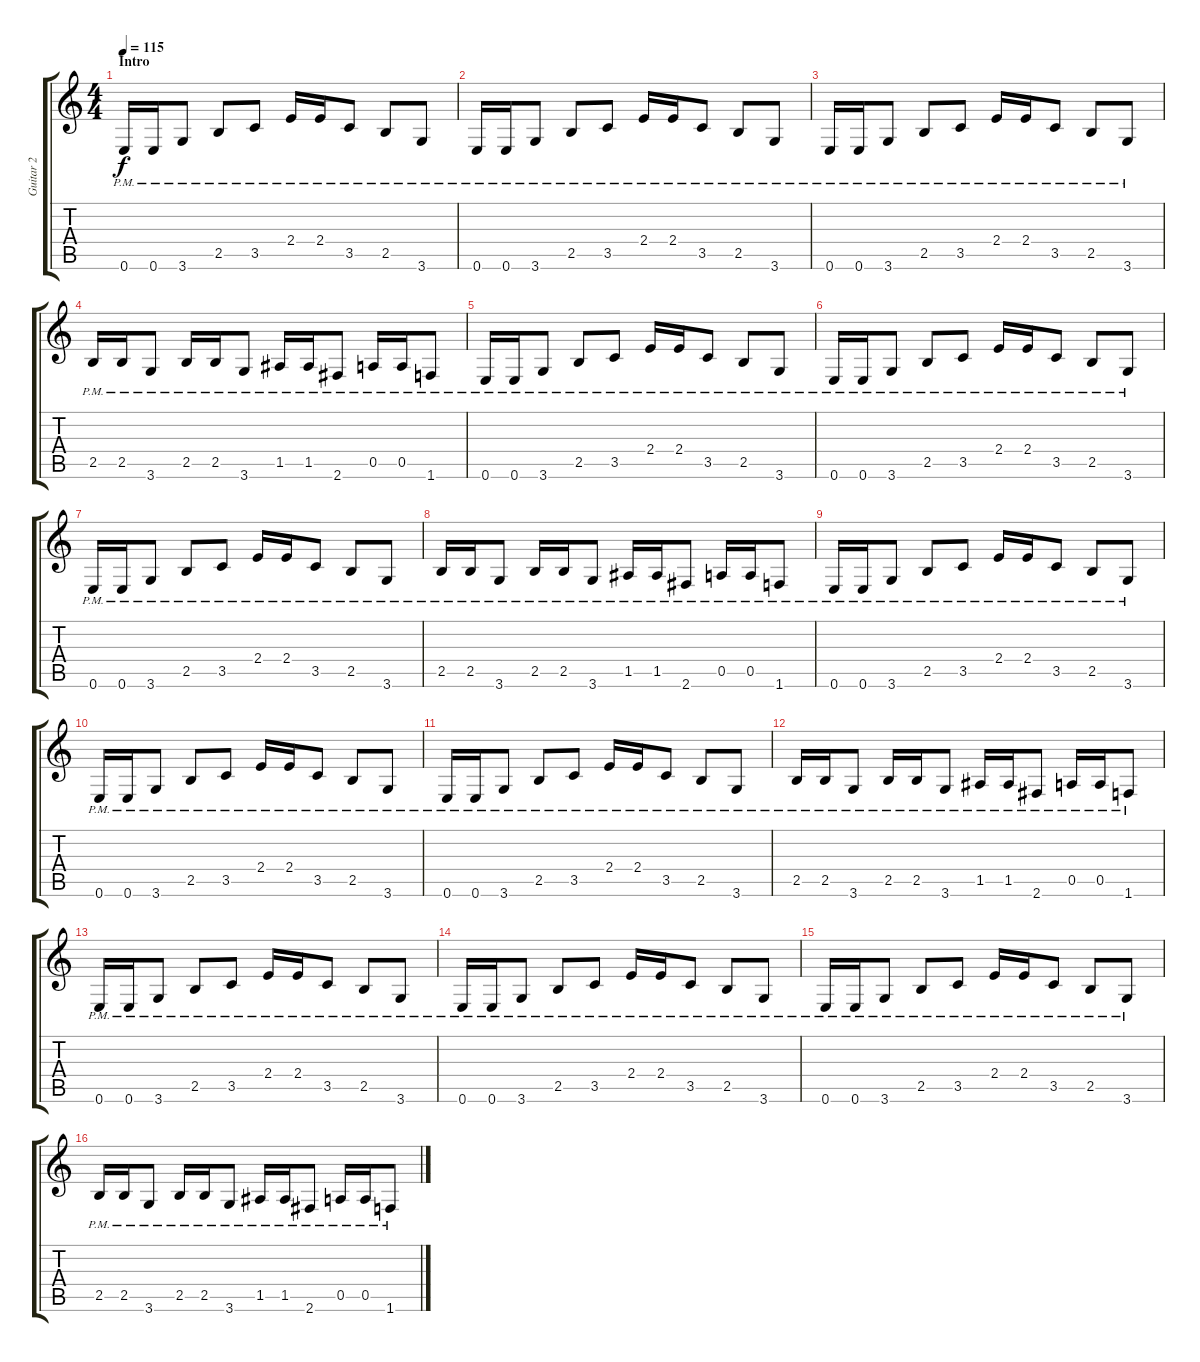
\track ("Guitar 2" "Guitar 2") {instrument distortionguitar}
\staff {score tabs}
\tuning (E4 B3 G3 D3 A2 E2) {hide}
\ts (4 4)
\section ("" "Intro")
\tempo 115
\tempo 139
\tempo 115
\clef g2
\ks c
0.6{pm}.16{dy f instrument distortionguitar} 0.6{pm}.16 3.6{pm}.8 2.5{pm}.8 3.5{pm}.8 2.4{pm}.16 2.4{pm}.16 3.5{pm}.8 2.5{pm}.8 3.6{pm}.8 |
0.6{pm}.16 0.6{pm}.16 3.6{pm}.8 2.5{pm}.8 3.5{pm}.8 2.4{pm}.16 2.4{pm}.16 3.5{pm}.8 2.5{pm}.8 3.6{pm}.8 |
0.6{pm}.16 0.6{pm}.16 3.6{pm}.8 2.5{pm}.8 3.5{pm}.8 2.4{pm}.16 2.4{pm}.16 3.5{pm}.8 2.5{pm}.8 3.6{pm}.8 |
2.5{pm}.16 2.5{pm}.16 3.6{pm}.8 2.5{pm}.16 2.5{pm}.16 3.6{pm}.8 1.5{pm}.16 1.5{pm}.16 2.6{pm}.8 0.5{pm}.16 0.5{pm}.16 1.6{pm}.8 |
0.6{pm}.16 0.6{pm}.16 3.6{pm}.8 2.5{pm}.8 3.5{pm}.8 2.4{pm}.16 2.4{pm}.16 3.5{pm}.8 2.5{pm}.8 3.6{pm}.8 |
0.6{pm}.16 0.6{pm}.16 3.6{pm}.8 2.5{pm}.8 3.5{pm}.8 2.4{pm}.16 2.4{pm}.16 3.5{pm}.8 2.5{pm}.8 3.6{pm}.8 |
0.6{pm}.16 0.6{pm}.16 3.6{pm}.8 2.5{pm}.8 3.5{pm}.8 2.4{pm}.16 2.4{pm}.16 3.5{pm}.8 2.5{pm}.8 3.6{pm}.8 |
2.5{pm}.16 2.5{pm}.16 3.6{pm}.8 2.5{pm}.16 2.5{pm}.16 3.6{pm}.8 1.5{pm}.16 1.5{pm}.16 2.6{pm}.8 0.5{pm}.16 0.5{pm}.16 1.6{pm}.8 |
0.6{pm}.16 0.6{pm}.16 3.6{pm}.8 2.5{pm}.8 3.5{pm}.8 2.4{pm}.16 2.4{pm}.16 3.5{pm}.8 2.5{pm}.8 3.6{pm}.8 |
0.6{pm}.16 0.6{pm}.16 3.6{pm}.8 2.5{pm}.8 3.5{pm}.8 2.4{pm}.16 2.4{pm}.16 3.5{pm}.8 2.5{pm}.8 3.6{pm}.8 |
0.6{pm}.16 0.6{pm}.16 3.6{pm}.8 2.5{pm}.8 3.5{pm}.8 2.4{pm}.16 2.4{pm}.16 3.5{pm}.8 2.5{pm}.8 3.6{pm}.8 |
2.5{pm}.16 2.5{pm}.16 3.6{pm}.8 2.5{pm}.16 2.5{pm}.16 3.6{pm}.8 1.5{pm}.16 1.5{pm}.16 2.6{pm}.8 0.5{pm}.16 0.5{pm}.16 1.6{pm}.8 |
0.6{pm}.16 0.6{pm}.16 3.6{pm}.8 2.5{pm}.8 3.5{pm}.8 2.4{pm}.16 2.4{pm}.16 3.5{pm}.8 2.5{pm}.8 3.6{pm}.8 |
0.6{pm}.16 0.6{pm}.16 3.6{pm}.8 2.5{pm}.8 3.5{pm}.8 2.4{pm}.16 2.4{pm}.16 3.5{pm}.8 2.5{pm}.8 3.6{pm}.8 |
0.6{pm}.16 0.6{pm}.16 3.6{pm}.8 2.5{pm}.8 3.5{pm}.8 2.4{pm}.16 2.4{pm}.16 3.5{pm}.8 2.5{pm}.8 3.6{pm}.8 |
2.5{pm}.16 2.5{pm}.16 3.6{pm}.8 2.5{pm}.16 2.5{pm}.16 3.6{pm}.8 1.5{pm}.16 1.5{pm}.16 2.6{pm}.8 0.5{pm}.16 0.5{pm}.16 1.6{pm}.8
